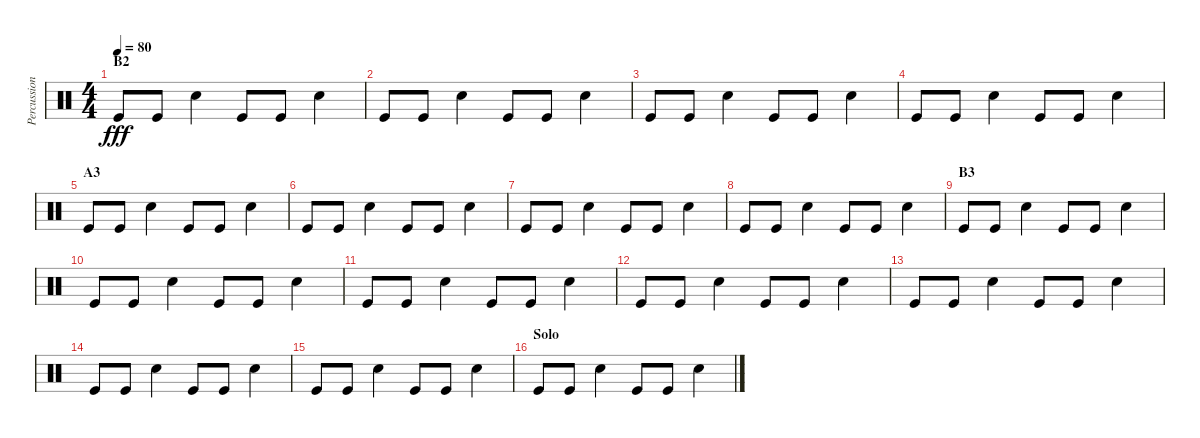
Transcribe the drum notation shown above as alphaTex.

\track ("Percussion" "Percussion") {instrument percussion}
\staff {score}
\articulation defaults
\ts (4 4)
\section ("" "B2")
\tempo 80
\clef neutral
\ks c "Kick (hit)".8{dy fff} "Kick (hit)".8 "Hand Clap (hit)".4 "Kick (hit)".8 "Kick (hit)".8 "Hand Clap (hit)".4
|
"Kick (hit)".8 "Kick (hit)".8 "Hand Clap (hit)".4 "Kick (hit)".8 "Kick (hit)".8 "Hand Clap (hit)".4 |
"Kick (hit)".8 "Kick (hit)".8 "Hand Clap (hit)".4 "Kick (hit)".8 "Kick (hit)".8 "Hand Clap (hit)".4 |
"Kick (hit)".8 "Kick (hit)".8 "Hand Clap (hit)".4 "Kick (hit)".8 "Kick (hit)".8 "Hand Clap (hit)".4 |
\section ("" "A3")
"Kick (hit)".8 "Kick (hit)".8 "Hand Clap (hit)".4 "Kick (hit)".8 "Kick (hit)".8 "Hand Clap (hit)".4 |
"Kick (hit)".8 "Kick (hit)".8 "Hand Clap (hit)".4 "Kick (hit)".8 "Kick (hit)".8 "Hand Clap (hit)".4 |
"Kick (hit)".8 "Kick (hit)".8 "Hand Clap (hit)".4 "Kick (hit)".8 "Kick (hit)".8 "Hand Clap (hit)".4 |
"Kick (hit)".8 "Kick (hit)".8 "Hand Clap (hit)".4 "Kick (hit)".8 "Kick (hit)".8 "Hand Clap (hit)".4 |
\section ("" "B3")
"Kick (hit)".8 "Kick (hit)".8 "Hand Clap (hit)".4 "Kick (hit)".8 "Kick (hit)".8 "Hand Clap (hit)".4 |
"Kick (hit)".8 "Kick (hit)".8 "Hand Clap (hit)".4 "Kick (hit)".8 "Kick (hit)".8 "Hand Clap (hit)".4 |
"Kick (hit)".8 "Kick (hit)".8 "Hand Clap (hit)".4 "Kick (hit)".8 "Kick (hit)".8 "Hand Clap (hit)".4 |
"Kick (hit)".8 "Kick (hit)".8 "Hand Clap (hit)".4 "Kick (hit)".8 "Kick (hit)".8 "Hand Clap (hit)".4 |
"Kick (hit)".8 "Kick (hit)".8 "Hand Clap (hit)".4 "Kick (hit)".8 "Kick (hit)".8 "Hand Clap (hit)".4 |
"Kick (hit)".8 "Kick (hit)".8 "Hand Clap (hit)".4 "Kick (hit)".8 "Kick (hit)".8 "Hand Clap (hit)".4 |
"Kick (hit)".8 "Kick (hit)".8 "Hand Clap (hit)".4 "Kick (hit)".8 "Kick (hit)".8 "Hand Clap (hit)".4 |
\section ("" "Solo")
"Kick (hit)".8 "Kick (hit)".8 "Hand Clap (hit)".4 "Kick (hit)".8 "Kick (hit)".8 "Hand Clap (hit)".4
